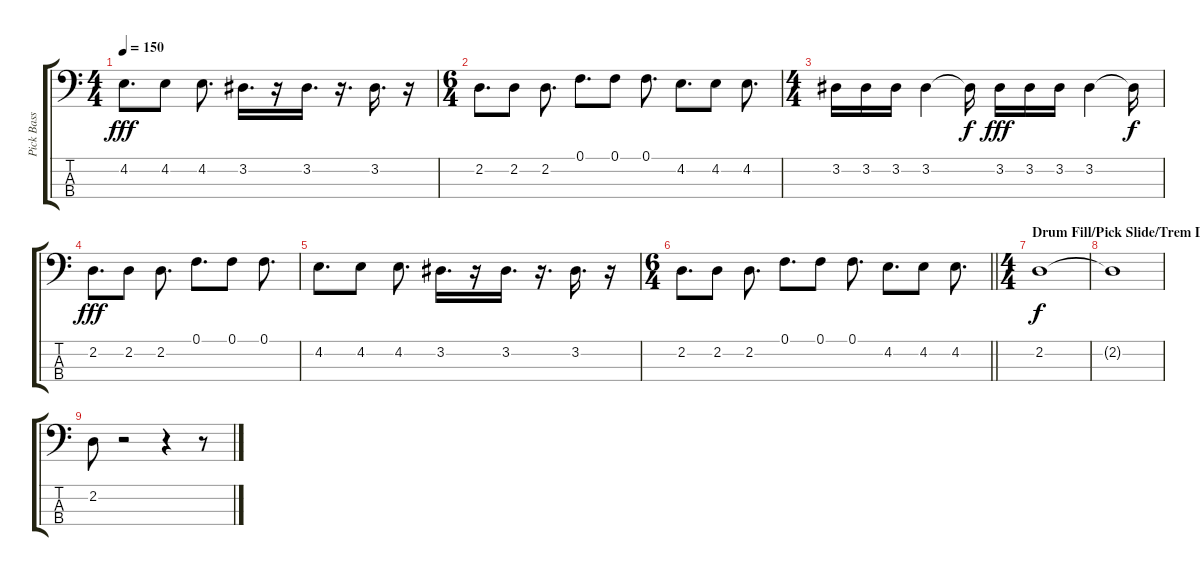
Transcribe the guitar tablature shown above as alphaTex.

\track ("Pick Bass" "Pick Bass") {instrument electricbasspick}
\staff {score tabs}
\tuning (F2 C2 G1 D1) {hide}
\ts (4 4)
\tempo 150
\clef f4
\ks c
4.2.8{d dy fff} 4.2.8 4.2.8{d} 3.2.16{d} r.16 3.2.16{d} r.16{d} 3.2.16{d} r.16 |
\ts (6 4)
2.2.8{d} 2.2.8 2.2.8{d} 0.1.8{d} 0.1.8 0.1.8{d} 4.2.8{d} 4.2.8 4.2.8{d} |
\ts (4 4)
3.2.16 3.2.16 3.2.16 3.2.4 3.2{t}.16{dy f} 3.2.16{dy fff} 3.2.16 3.2.16 3.2.4 3.2{t}.16{dy f} |
2.2.8{d dy fff} 2.2.8 2.2.8{d} 0.1.8{d} 0.1.8 0.1.8{d} |
4.2.8{d} 4.2.8 4.2.8{d} 3.2.16{d} r.16 3.2.16{d} r.16{d} 3.2.16{d} r.16 |
\ts (6 4)
\barLineRight lightlight
2.2.8{d} 2.2.8 2.2.8{d} 0.1.8{d} 0.1.8 0.1.8{d} 4.2.8{d} 4.2.8 4.2.8{d} |
\ts (4 4)
\section ("" "Drum Fill/Pick Slide/Trem Dive")
2.2.1{dy f} |
2.2{t}.1 |
2.2.8 r.2 r.4 r.8
